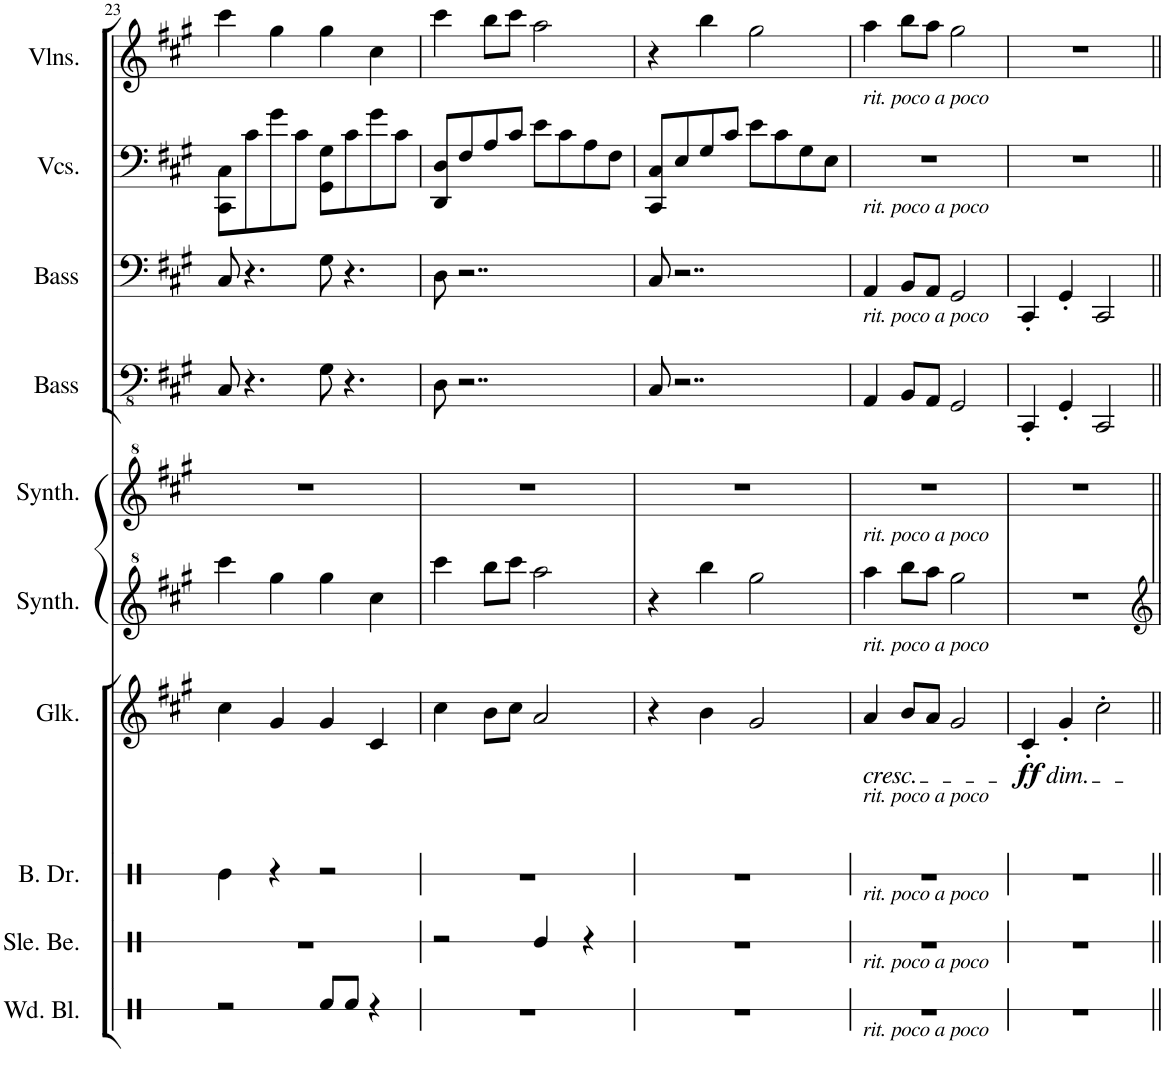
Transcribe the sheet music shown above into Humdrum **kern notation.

**kern	**kern	**kern	**kern	**dynam	**kern	**kern	**kern	**kern	**kern	**kern
*part10	*part9	*part8	*part7	*part7	*part6	*part5	*part4	*part3	*part2	*part1
*staff10	*staff9	*staff8	*staff7	*staff7	*staff6	*staff5	*staff4	*staff3	*staff2	*staff1
*I"Wood Blocks	*I"Sleigh Bells	*I"Bass Drum	*I"Glockenspiel	*	*I"Choir Synthesizer	*I"Crystal Synthesizer	*I"Acoustic Bass	*I"Acoustic Bass	*I"Violoncellos	*I"Violins
*I'Wd. Bl.	*I'Sle. Be.	*I'B. Dr.	*I'Glk.	*	*I'Synth.	*I'Synth.	*I'Bass	*I'Bass	*I'Vcs.	*I'Vlns.
!!LO:PB:g=z
*clefX	*clefX	*clefX	*clefG2	*	*clefG^2	*clefG^2	*clefFv4	*clefF4	*clefF4	*clefG2
*	*	*	*Trd-14c-24	*	*	*	*	*	*	*
*k[]	*k[]	*k[]	*k[f#c#g#]	*	*k[f#c#g#]	*k[f#c#g#]	*k[f#c#g#]	*k[f#c#g#]	*k[f#c#g#]	*k[f#c#g#]
*M4/4	*M4/4	*M4/4	*M4/4	*	*M4/4	*M4/4	*M4/4	*M4/4	*M4/4	*M4/4
*met(c)	*met(c)	*met(c)	*met(c)	*	*met(c)	*met(c)	*met(c)	*met(c)	*met(c)	*met(c)
=23	=23	=23	=23	=23	=23	=23	=23	=23	=23	=23
2r	1r	4Re\	4cc#\	.	4cccc#\	1r	8CC#/	8C#/	8CC#\ 8C#\L	4ccc#\
.	.	.	.	.	.	.	4.r	4.r	8c#\	.
.	.	4r	4g#/	.	4ggg#\	.	.	.	8g#\	4gg#\
.	.	.	.	.	.	.	.	.	8c#\J	.
8Rf/L	.	2r	4g#/	.	4ggg#\	.	8GG#\	8G#\	8GG#\ 8G#\L	4gg#\
8Rf/J	.	.	.	.	.	.	4.r	4.r	8c#\	.
4r	.	.	4c#/	.	4ccc#\	.	.	.	8g#\	4cc#\
.	.	.	.	.	.	.	.	.	8c#\J	.
=24	=24	=24	=24	=24	=24	=24	=24	=24	=24	=24
1r	2r	1r	4cc#\	.	4cccc#\	1r	8DD\	8D\	8DD/ 8D/L	4ccc#\
.	.	.	.	.	.	.	2..r	2..r	8F#/	.
.	.	.	8b\L	.	8bbb\L	.	.	.	8A/	8bb\L
.	.	.	8cc#\J	.	8cccc#\J	.	.	.	8c#/J	8ccc#\J
.	4Re/	.	2a/	.	2aaa\	.	.	.	8e\L	2aa\
.	.	.	.	.	.	.	.	.	8c#\	.
.	4r	.	.	.	.	.	.	.	8A\	.
.	.	.	.	.	.	.	.	.	8F#\J	.
=25	=25	=25	=25	=25	=25	=25	=25	=25	=25	=25
1r	1r	1r	4r	.	4r	1r	8CC#/	8C#/	8CC#/ 8C#/L	4r
.	.	.	.	.	.	.	2..r	2..r	8E/	.
.	.	.	4b\	.	4bbb\	.	.	.	8G#/	4bb\
.	.	.	.	.	.	.	.	.	8c#/J	.
.	.	.	2g#/	.	2ggg#\	.	.	.	8e\L	2gg#\
.	.	.	.	.	.	.	.	.	8c#\	.
.	.	.	.	.	.	.	.	.	8G#\	.
.	.	.	.	.	.	.	.	.	8E\J	.
=26	=26	=26	=26	=26	=26	=26	=26	=26	=26	=26
!	!	!	!	!	!	!	!	!	!LO:TX:a:i:t=rit. poco a poco	!
!	!	!	!	!	!	!	!	!LO:TX:a:i:t=rit. poco a poco	!	!
!	!	!	!	!	!	!	!LO:TX:a:i:t=rit. poco a poco	!	!	!
!	!	!	!	!	!LO:TX:a:i:t=rit. poco a poco	!	!	!	!	!
!	!	!	!LO:TX:a:i:t=rit. poco a poco	!	!	!	!	!	!	!
!	!	!	!LO:TX:b:i:t=cresc.	!	!	!	!	!	!	!
!	!	!LO:TX:a:i:t=rit. poco a poco	!	!	!	!	!	!	!	!
!	!LO:TX:a:i:t=rit. poco a poco	!	!	!	!	!	!	!	!	!
!LO:TX:a:i:t=rit. poco a poco	!	!	!	!	!	!	!	!	!	!
!LO:TX:b:i:t=rit. poco a poco	!	!	!	!	!	!	!	!	!	!
1r	1r	1r	4a/	.	4aaa\	1r	4AAA/	4AA/	1r	4aa\
.	.	.	8b/L	.	8bbb\L	.	8BBB/L	8BB/L	.	8bb\L
.	.	.	8a/J	.	8aaa\J	.	8AAA/J	8AA/J	.	8aa\J
.	.	.	2g#/	.	2ggg#\	.	2GGG#/	2GG#/	.	2gg#\
=27	=27	=27	=27	=27	=27	=27	=27	=27	=27	=27
!	!	!	!LO:TX:b:i:t=dim.	!	!	!	!	!	!	!
!	!	!	!	!LO:DY:b	!	!	!	!	!	!
1r	1r	1r	4c#'/	ff	1r	1r	4CCC#'/	4CC#'/	1r	1r
.	.	.	4g#'/	.	.	.	4GGG#'/	4GG#'/	.	.
.	.	.	2cc#'\	.	.	.	2CCC#/	2CC#/	.	.
=||	=||	=||	=||	=||	=||	=||	=||	=||	=||	=||
*-	*-	*-	*-	*-	*-	*-	*-	*-	*-	*-
